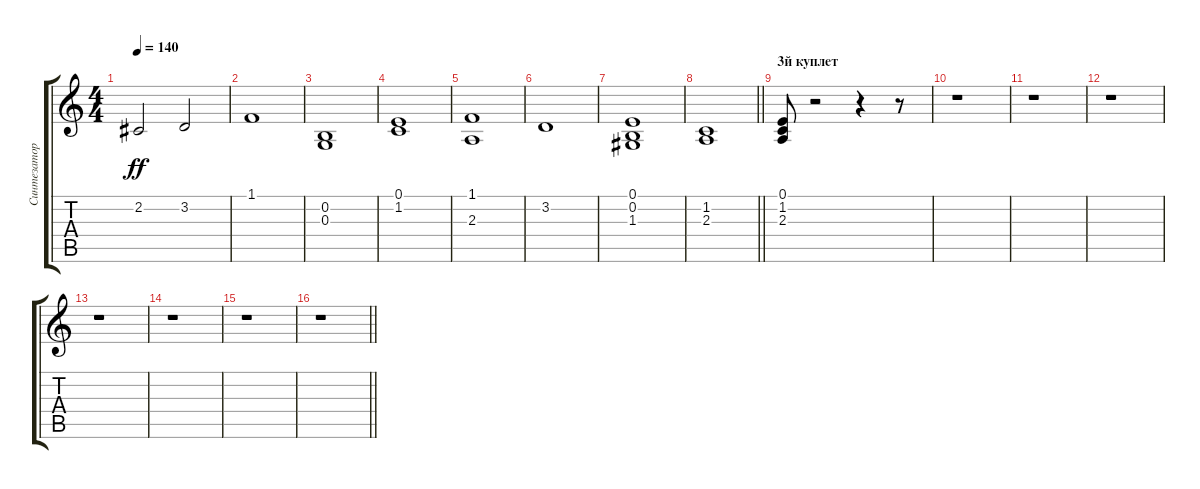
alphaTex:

\track ("Синтезатор" "Синтезатор") {instrument choiraahs}
\staff {score tabs}
\tuning (E4 B3 G3 D3 A2 E2) {hide}
\ts (4 4)
\tempo 140
\clef g2
\ks c
2.2.2{dy ff} 3.2.2 |
1.1.1 |
(0.2 0.3).1 |
(0.1 1.2).1 |
(1.1 2.3).1 |
3.2.1 |
(0.1 0.2 1.3).1 |
\barLineRight lightlight
(1.2 2.3).1 |
\section ("" "3й куплет")
(0.1 1.2 2.3).8 r.2 r.4 r.8 |
r.1 |
r.1 |
r.1 |
r.1 |
r.1 |
r.1 |
\barLineRight lightlight
r.1
